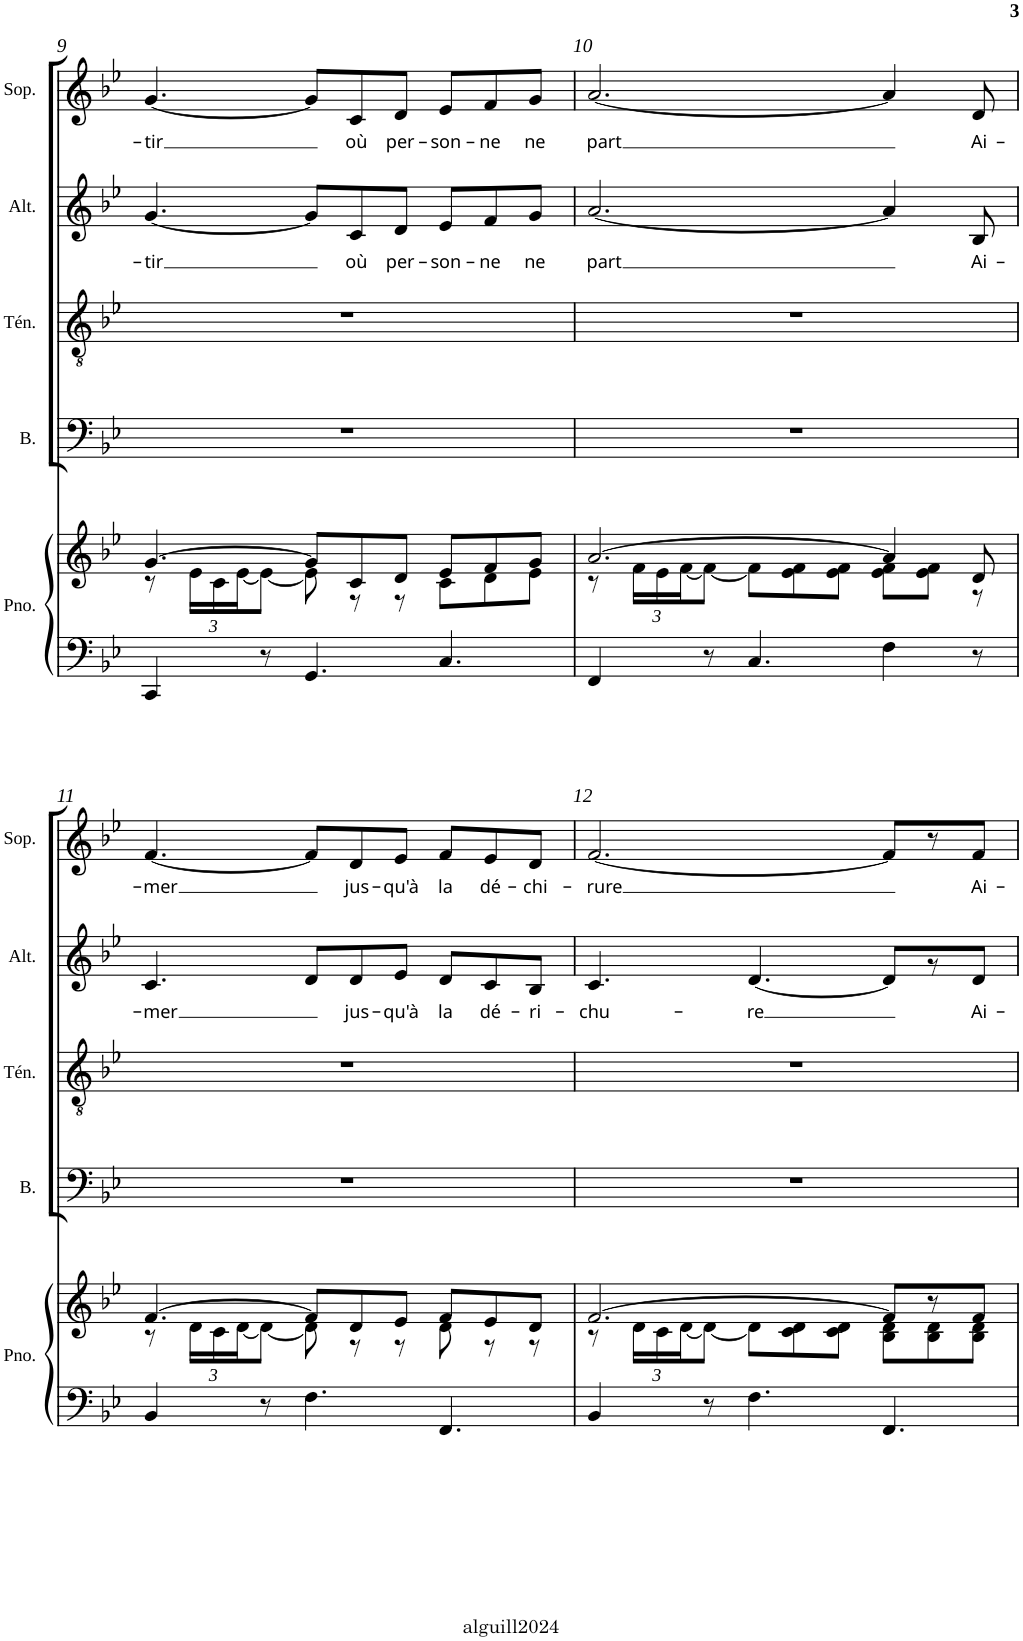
**kern	**kern	**kern	**kern	**kern	**text	**kern	**text
*part5	*part5	*part4	*part3	*part2	*part2	*part1	*part1
*staff6	*staff5	*staff4	*staff3	*staff2	*staff2	*staff1	*staff1
*I"Piano	*	*I"Basse	*I"Ténor	*I"Alto	*	*I"Soprano	*
*I'Pno.	*	*I'B.	*I'Tén.	*I'Alt.	*	*I'Sop.	*
!!LO:PB:g=z
*clefF4	*clefG2	*clefF4	*clefGv2	*clefG2	*	*clefG2	*
*k[b-e-]	*k[b-e-]	*k[b-e-]	*k[b-e-]	*k[b-e-]	*	*k[b-e-]	*
*B-:	*B-:	*B-:	*B-:	*B-:	*	*B-:	*
*M9/8	*M9/8	*M9/8	*M9/8	*M9/8	*	*M9/8	*
=9	=9	=9	=9	=9	=9	=9	=9
*	*^	*	*	*	*	*	*
!	!	!	!	!	!	!LO:LY:b	!	!LO:LY:b
4CC/	[>4.g/	8r	8%9r	8%9r	[4.g/	-tir	[4.g/	-tir
*	*	*Xbrackettup	*	*	*	*	*	*
.	.	24e-\LL	.	.	.	.	.	.
.	.	24c\	.	.	.	.	.	.
.	.	[<24e-\J	.	.	.	.	.	.
8r	.	8e-\J_	.	.	.	.	.	.
4.GG/	8g/L]	8e-\]	.	.	8g/L]	.	8g/L]	.
!	!	!	!	!	!	!LO:LY:b	!	!LO:LY:b
.	8c/	8r	.	.	8c/	où	8c/	où
!	!	!	!	!	!	!LO:LY:b	!	!LO:LY:b
.	8d/J	8r	.	.	8d/J	per-	8d/J	per-
!	!	!	!	!	!	!LO:LY:b	!	!LO:LY:b
4.C/	8e-/L	8c\L	.	.	8e-/L	-son-	8e-/L	-son-
!	!	!	!	!	!	!LO:LY:b	!	!LO:LY:b
.	8f/	8d\	.	.	8f/	-ne	8f/	-ne
!	!	!	!	!	!	!LO:LY:b	!	!LO:LY:b
.	8g/J	8e-\J	.	.	8g/J	ne	8g/J	ne
=10	=10	=10	=10	=10	=10	=10	=10	=10
!	!	!	!	!	!	!LO:LY:b	!	!LO:LY:b
4FF/	[>2.a/	8r	8%9r	8%9r	[2.a/	part	[2.a/	part
.	.	24f\LL	.	.	.	.	.	.
.	.	24e-\	.	.	.	.	.	.
.	.	[<24f\J	.	.	.	.	.	.
8r	.	8f\J_	.	.	.	.	.	.
4.C/	.	8f\L]	.	.	.	.	.	.
.	.	8e-\ 8f\	.	.	.	.	.	.
.	.	8e-\ 8f\J	.	.	.	.	.	.
4F\	4a/]	8e-\ 8f\L	.	.	4a/]	.	4a/]	.
.	.	8e-\ 8f\J	.	.	.	.	.	.
!	!	!	!	!	!	!LO:LY:b	!	!LO:LY:b
8r	8d/	8r	.	.	8B-/	Ai-	8d/	Ai-
!!LO:LB:g=z
=11	=11	=11	=11	=11	=11	=11	=11	=11
!	!	!	!	!	!	!LO:LY:b	!	!LO:LY:b
4BB-/	[>4.f/	8r	8%9r	8%9r	4.c/	-mer	[4.f/	-mer
.	.	24d\LL	.	.	.	.	.	.
.	.	24c\	.	.	.	.	.	.
.	.	[<24d\J	.	.	.	.	.	.
8r	.	8d\J_	.	.	.	.	.	.
4.F\	8f/L]	8d\]	.	.	8d/L	.	8f/L]	.
!	!	!	!	!	!	!LO:LY:b	!	!LO:LY:b
.	8d/	8r	.	.	8d/	jus-	8d/	jus-
!	!	!	!	!	!	!LO:LY:b	!	!LO:LY:b
.	8e-/J	8r	.	.	8e-/J	-qu'à	8e-/J	-qu'à
!	!	!	!	!	!	!LO:LY:b	!	!LO:LY:b
4.FF/	8f/L	8d\	.	.	8d/L	la	8f/L	la
!	!	!	!	!	!	!LO:LY:b	!	!LO:LY:b
.	8e-/	8r	.	.	8c/	dé-	8e-/	dé-
!	!	!	!	!	!	!LO:LY:b	!	!LO:LY:b
.	8d/J	8r	.	.	8B-/J	-ri-	8d/J	-chi-
=12	=12	=12	=12	=12	=12	=12	=12	=12
!	!	!	!	!	!	!LO:LY:b	!	!LO:LY:b
4BB-/	[>2.f/	8r	8%9r	8%9r	4.c/	-chu-	[2.f/	-rure
.	.	24d\LL	.	.	.	.	.	.
.	.	24c\	.	.	.	.	.	.
.	.	[<24d\J	.	.	.	.	.	.
8r	.	8d\J_	.	.	.	.	.	.
!	!	!	!	!	!	!LO:LY:b	!	!
4.F\	.	8d\L]	.	.	[4.d/	-re	.	.
.	.	8c\ 8d\	.	.	.	.	.	.
.	.	8c\ 8d\J	.	.	.	.	.	.
4.FF/	8f/L]	8B-\ 8d\L	.	.	8d/L]	.	8f/L]	.
.	8r	8B-\ 8d\	.	.	8r	.	8r	.
!	!	!	!	!	!	!LO:LY:b	!	!LO:LY:b
.	8f/J	8B-\ 8d\J	.	.	8d/J	Ai-	8f/J	Ai-
*	*v	*v	*	*	*	*	*	*
=	=	=	=	=	=	=	=
*-	*-	*-	*-	*-	*-	*-	*-
